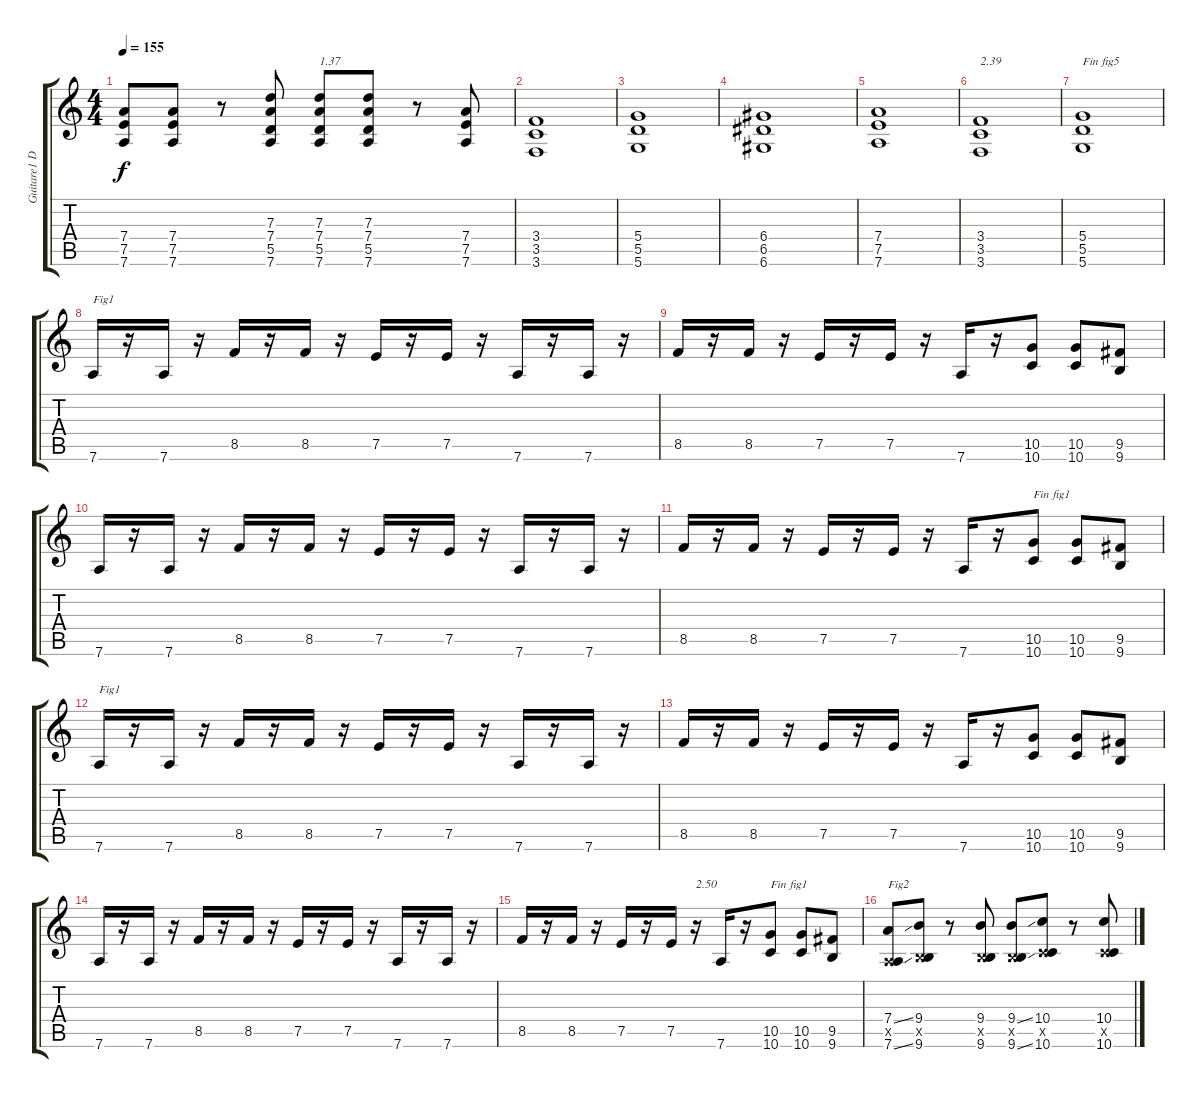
\track ("Guitare1 Dr-D" "Guitare1 D") {instrument distortionguitar}
\staff {score tabs}
\tuning (E4 B3 G3 D3 A2 D2) {hide}
\ts (4 4)
\tempo 155
\clef g2
\ks c
(7.4 7.5 7.6).8{dy f} (7.4 7.5 7.6).8 r.8 (7.3 7.4 5.5 7.6).8 (7.3 7.4 5.5 7.6).8{txt "1.37"} (7.3 7.4 5.5 7.6).8 r.8 (7.4 7.5 7.6).8 |
(3.4 3.5 3.6).1 |
(5.4 5.5 5.6).1 |
(6.4 6.5 6.6).1 |
(7.4 7.5 7.6).1 |
(3.4 3.5 3.6).1{txt "2.39"} |
(5.4 5.5 5.6).1{txt "Fin fig5"} |
7.6.16{txt "Fig1"} r.16 7.6.16 r.16 8.5.16 r.16 8.5.16 r.16 7.5.16 r.16 7.5.16 r.16 7.6.16 r.16 7.6.16 r.16 |
8.5.16 r.16 8.5.16 r.16 7.5.16 r.16 7.5.16 r.16 7.6.16 r.16 (10.5 10.6).8 (10.5 10.6).8 (9.5 9.6).8 |
7.6.16 r.16 7.6.16 r.16 8.5.16 r.16 8.5.16 r.16 7.5.16 r.16 7.5.16 r.16 7.6.16 r.16 7.6.16 r.16 |
8.5.16 r.16 8.5.16 r.16 7.5.16 r.16 7.5.16 r.16 7.6.16 r.16 (10.5 10.6).8{txt "Fin fig1"} (10.5 10.6).8 (9.5 9.6).8 |
7.6.16{txt "Fig1"} r.16 7.6.16 r.16 8.5.16 r.16 8.5.16 r.16 7.5.16 r.16 7.5.16 r.16 7.6.16 r.16 7.6.16 r.16 |
8.5.16 r.16 8.5.16 r.16 7.5.16 r.16 7.5.16 r.16 7.6.16 r.16 (10.5 10.6).8 (10.5 10.6).8 (9.5 9.6).8 |
7.6.16 r.16 7.6.16 r.16 8.5.16 r.16 8.5.16 r.16 7.5.16 r.16 7.5.16 r.16 7.6.16 r.16 7.6.16 r.16 |
8.5.16 r.16 8.5.16 r.16 7.5.16 r.16 7.5.16 r.16{txt "2.50"} 7.6.16 r.16 (10.5 10.6).8{txt "Fin fig1"} (10.5 10.6).8 (9.5 9.6).8 |
(7.4{ss} 0.5{x} 7.6{ss}).8{txt "Fig2"} (9.4 2.5{x} 9.6).8 r.8 (9.4 2.5{x} 9.6).8 (9.4{ss} 2.5{x} 9.6{ss}).8 (10.4 3.5{x} 10.6).8 r.8 (10.4 3.5{x} 10.6).8
